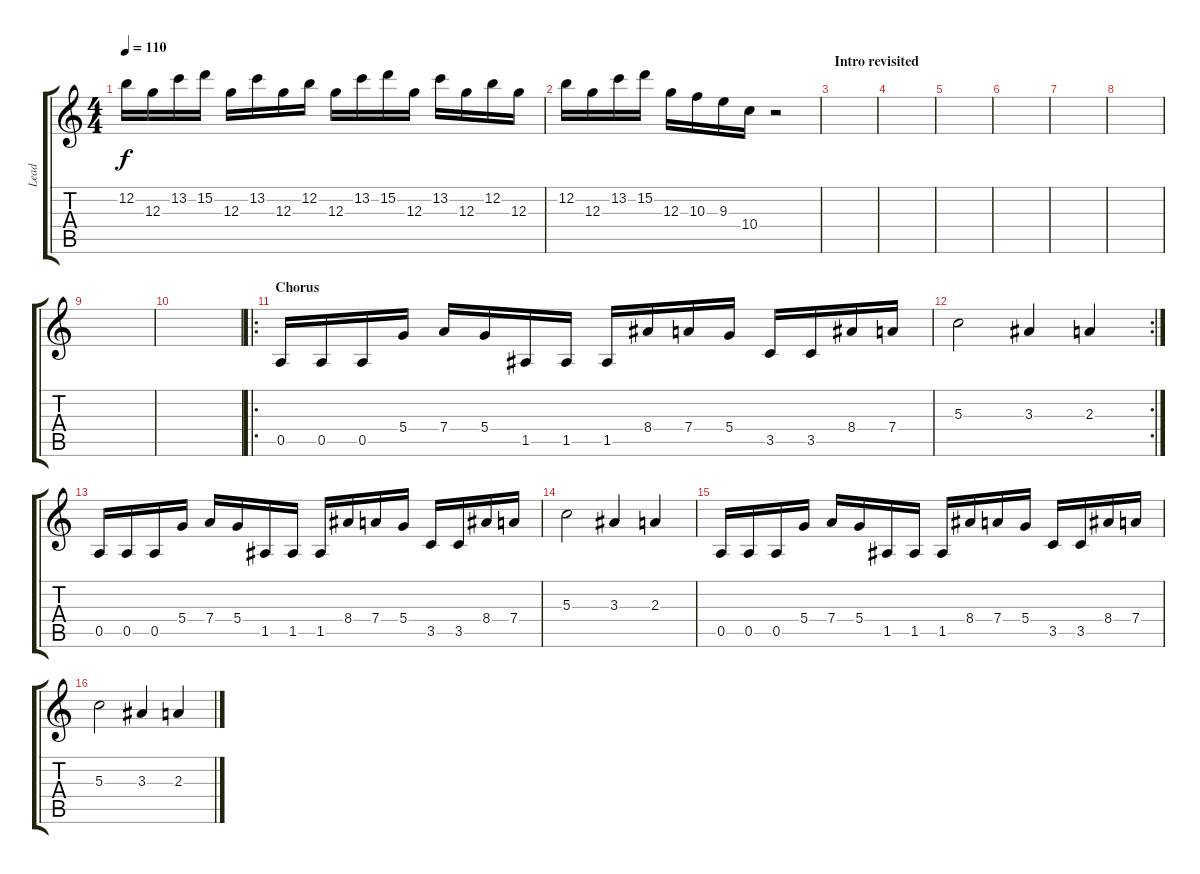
\track ("Lead" "Lead") {instrument distortionguitar}
\staff {score tabs}
\tuning (E4 B3 G3 D3 A2 E2) {hide}
\ts (4 4)
\tempo 110
\clef g2
\ks c
12.2.16{dy f} 12.3.16 13.2.16 15.2.16 12.3.16 13.2.16 12.3.16 12.2.16 12.3.16 13.2.16 15.2.16 12.3.16 13.2.16 12.3.16 12.2.16 12.3.16 |
12.2.16 12.3.16 13.2.16 15.2.16 12.3.16 10.3.16 9.3.16 10.4.16 r.2 |
\section ("" "Intro revisited")
|
|
|
|
|
|
|
|
\ro
\section ("" "Chorus")
0.5.16 0.5.16 0.5.16 5.4.16 7.4.16 5.4.16 1.5.16 1.5.16 1.5.16 8.4.16 7.4.16 5.4.16 3.5.16 3.5.16 8.4.16 7.4.16 |
\rc 2
5.3.2 3.3.4 2.3.4 |
0.5.16 0.5.16 0.5.16 5.4.16 7.4.16 5.4.16 1.5.16 1.5.16 1.5.16 8.4.16 7.4.16 5.4.16 3.5.16 3.5.16 8.4.16 7.4.16 |
5.3.2 3.3.4 2.3.4 |
0.5.16 0.5.16 0.5.16 5.4.16 7.4.16 5.4.16 1.5.16 1.5.16 1.5.16 8.4.16 7.4.16 5.4.16 3.5.16 3.5.16 8.4.16 7.4.16 |
5.3.2 3.3.4 2.3.4
